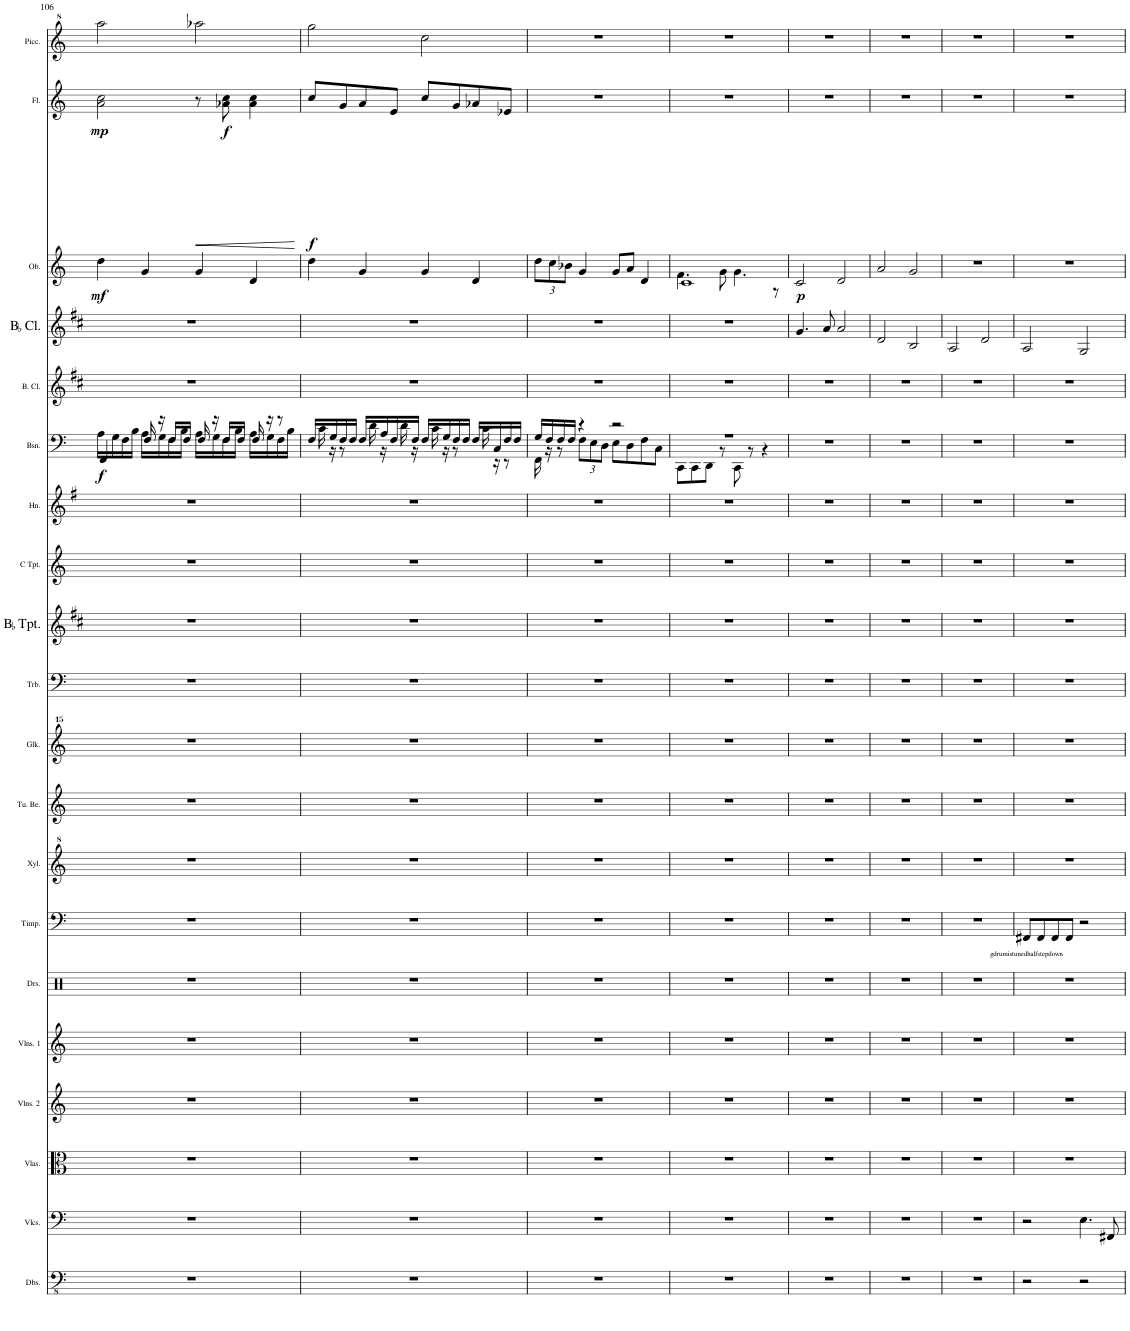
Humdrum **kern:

**kern	**kern	**kern	**kern	**kern	**kern	**kern	**text	**kern	**kern	**kern	**kern	**kern	**kern	**kern	**kern	**dynam	**kern	**kern	**kern	**dynam	**kern	**dynam	**kern
*part20	*part19	*part18	*part17	*part16	*part15	*part14	*part14	*part13	*part12	*part11	*part10	*part9	*part8	*part7	*part6	*part6	*part5	*part4	*part3	*part3	*part2	*part2	*part1
*staff20	*staff19	*staff18	*staff17	*staff16	*staff15	*staff14	*staff14	*staff13	*staff12	*staff11	*staff10	*staff9	*staff8	*staff7	*staff6	*staff6	*staff5	*staff4	*staff3	*staff3	*staff2	*staff2	*staff1
*I"Double Basses	*I"Violoncellos	*I"Violas	*I"Violins 2	*I"Violins 1	*I"Drumset	*I"Timpani	*	*I"Xylophone	*I"Tubular Bells	*I"Glockenspiel	*I"Trombone	*I"BaccidentalFlat Trumpet	*I"C Trumpet	*I"Horn	*I"Bassoon	*	*I"Bass Clarinet	*I"BaccidentalFlat Clarinet	*I"Oboe	*	*I"Flute	*	*I"Piccolo
*I'Dbs.	*I'Vlcs.	*I'Vlas.	*I'Vlns. 2	*I'Vlns. 1	*I'Drs.	*I'Timp.	*	*I'Xyl.	*I'Tu. Be.	*I'Glk.	*I'Trb.	*I'BaccidentalFlat Tpt.	*I'C Tpt.	*I'Hn.	*I'Bsn.	*	*I'B. Cl.	*I'BaccidentalFlat Cl.	*I'Ob.	*	*I'Fl.	*	*I'Picc.
!!LO:PB:g=z
*clefFv4	*clefF4	*clefC3	*clefG2	*clefG2	*clefX	*clefF4	*	*clefG^2	*clefG2	*clefG^^2	*clefF4	*clefG2	*clefG2	*clefG2	*clefF4	*	*clefG2	*clefG2	*clefG2	*	*clefG2	*	*clefG^2
*	*	*	*	*	*	*	*	*	*	*	*	*Trd1c2	*	*Trd4c7	*	*	*Trd8c14	*Trd1c2	*	*	*	*	*Trd-7c-12
*k[]	*k[]	*k[]	*k[]	*k[]	*k[]	*k[]	*	*k[]	*k[]	*k[]	*k[]	*k[f#c#]	*k[]	*k[f#]	*k[]	*	*k[f#c#]	*k[f#c#]	*k[]	*	*k[]	*	*k[]
*M4/4	*M4/4	*M4/4	*M4/4	*M4/4	*M4/4	*M4/4	*	*M4/4	*M4/4	*M4/4	*M4/4	*M4/4	*M4/4	*M4/4	*M4/4	*	*M4/4	*M4/4	*M4/4	*	*	*	*
=106	=106	=106	=106	=106	=106	=106	=106	=106	=106	=106	=106	=106	=106	=106	=106	=106	=106	=106	=106	=106	=106	=106	=106
*	*	*	*	*	*	*	*	*	*	*	*	*	*	*	*^	*	*	*	*	*	*	*	*
!	!	!	!	!	!	!	!	!	!	!	!	!	!	!	!	!	!LO:DY:b	!	!	!	!LO:DY:b	!	!LO:DY:b	!
1r	1r	1r	1r	1r	1r	1r	.	1r	1r	1r	1r	1r	1r	1r	4FF/	16A\LL	f	1r	1r	4dd\	mf	2a\ 2cc\	mp	2aaa\
.	.	.	.	.	.	.	.	.	.	.	.	.	.	.	.	16G\	.	.	.	.	.	.	.	.
.	.	.	.	.	.	.	.	.	.	.	.	.	.	.	.	16F\	.	.	.	.	.	.	.	.
.	.	.	.	.	.	.	.	.	.	.	.	.	.	.	.	16B\JJ	.	.	.	.	.	.	.	.
.	.	.	.	.	.	.	.	.	.	.	.	.	.	.	16F/	16A\LL	.	.	.	4g/	.	.	.	.
.	.	.	.	.	.	.	.	.	.	.	.	.	.	.	16r	16G\	.	.	.	.	.	.	.	.
.	.	.	.	.	.	.	.	.	.	.	.	.	.	.	16F/LL	16F\	.	.	.	.	.	.	.	.
.	.	.	.	.	.	.	.	.	.	.	.	.	.	.	16F/JJ	16B\JJ	.	.	.	.	.	.	.	.
!	!	!	!	!	!	!	!	!	!	!	!	!	!	!	!	!	!	!	!	!	!	!	!LO:HP:b	!
.	.	.	.	.	.	.	.	.	.	.	.	.	.	.	16F/	16A\LL	.	.	.	4g/	.	8r	<	2aaa-X\
.	.	.	.	.	.	.	.	.	.	.	.	.	.	.	16r	16G\	.	.	.	.	.	.	.	.
!	!	!	!	!	!	!	!	!	!	!	!	!	!	!	!	!	!	!	!	!	!	!	!LO:DY:b	!
.	.	.	.	.	.	.	.	.	.	.	.	.	.	.	16F/LL	16F\	.	.	.	.	.	8a-X\ 8cc\	f	.
.	.	.	.	.	.	.	.	.	.	.	.	.	.	.	16F/JJ	16B\JJ	.	.	.	.	.	.	.	.
.	.	.	.	.	.	.	.	.	.	.	.	.	.	.	16F/	16A\LL	.	.	.	4d/	.	4a-\ 4cc\	.	.
.	.	.	.	.	.	.	.	.	.	.	.	.	.	.	16r	16G\	.	.	.	.	.	.	.	.
.	.	.	.	.	.	.	.	.	.	.	.	.	.	.	8r	16F\	.	.	.	.	.	.	.	.
.	.	.	.	.	.	.	.	.	.	.	.	.	.	.	.	16B\JJ	.	.	.	.	.	.	.	.
*	*	*	*	*	*	*	*	*	*	*	*	*	*	*	*v	*v	*	*	*	*	*	*	*	*
.	.	.	.	.	.	.	.	.	.	.	.	.	.	.	.	.	.	.	.	.	.	[	.
=107	=107	=107	=107	=107	=107	=107	=107	=107	=107	=107	=107	=107	=107	=107	=107	=107	=107	=107	=107	=107	=107	=107	=107
*	*	*	*	*	*	*	*	*	*	*	*	*	*	*	*^	*	*	*	*	*	*	*	*
!	!	!	!	!	!	!	!	!	!	!	!	!	!	!	!	!	!	!	!	!	!	!	!LO:DY:b	!
1r	1r	1r	1r	1r	1r	1r	.	1r	1r	1r	1r	1r	1r	1r	16F/LL	16c\	.	1r	1r	4dd\	.	8cc/L	f	2ggg\
.	.	.	.	.	.	.	.	.	.	.	.	.	.	.	16G/	16r	.	.	.	.	.	.	.	.
.	.	.	.	.	.	.	.	.	.	.	.	.	.	.	16F/	8r	.	.	.	.	.	8g/	.	.
.	.	.	.	.	.	.	.	.	.	.	.	.	.	.	16F/JJ	.	.	.	.	.	.	.	.	.
.	.	.	.	.	.	.	.	.	.	.	.	.	.	.	16F/LL	16d\	.	.	.	4g/	.	8a/	.	.
.	.	.	.	.	.	.	.	.	.	.	.	.	.	.	16A/	16r	.	.	.	.	.	.	.	.
.	.	.	.	.	.	.	.	.	.	.	.	.	.	.	16F/	16d\	.	.	.	.	.	8e/J	.	.
.	.	.	.	.	.	.	.	.	.	.	.	.	.	.	16F/JJ	16r	.	.	.	.	.	.	.	.
.	.	.	.	.	.	.	.	.	.	.	.	.	.	.	16F/LL	16c\	.	.	.	4g/	.	8cc/L	.	2ccc\
.	.	.	.	.	.	.	.	.	.	.	.	.	.	.	16G/	16r	.	.	.	.	.	.	.	.
.	.	.	.	.	.	.	.	.	.	.	.	.	.	.	16F/	8r	.	.	.	.	.	8g/	.	.
.	.	.	.	.	.	.	.	.	.	.	.	.	.	.	16F/JJ	.	.	.	.	.	.	.	.	.
.	.	.	.	.	.	.	.	.	.	.	.	.	.	.	16F/LL	16c\	.	.	.	4d/	.	8a-X/	.	.
.	.	.	.	.	.	.	.	.	.	.	.	.	.	.	16C/	16r	.	.	.	.	.	.	.	.
.	.	.	.	.	.	.	.	.	.	.	.	.	.	.	16F/	8r	.	.	.	.	.	8e-X/J	.	.
.	.	.	.	.	.	.	.	.	.	.	.	.	.	.	16F/JJ	.	.	.	.	.	.	.	.	.
=108	=108	=108	=108	=108	=108	=108	=108	=108	=108	=108	=108	=108	=108	=108	=108	=108	=108	=108	=108	=108	=108	=108	=108	=108
*	*	*	*	*	*	*	*	*	*	*	*	*	*	*	*	*	*	*	*	*Xbrackettup	*	*	*	*
1r	1r	1r	1r	1r	1r	1r	.	1r	1r	1r	1r	1r	1r	1r	16G/LL	16FF\	.	1r	1r	12dd\L	.	1r	.	1r
.	.	.	.	.	.	.	.	.	.	.	.	.	.	.	16F/	16r	.	.	.	.	.	.	.	.
.	.	.	.	.	.	.	.	.	.	.	.	.	.	.	.	.	.	.	.	12cc\	.	.	.	.
.	.	.	.	.	.	.	.	.	.	.	.	.	.	.	16F/	8r	.	.	.	.	.	.	.	.
.	.	.	.	.	.	.	.	.	.	.	.	.	.	.	.	.	.	.	.	12b-X\J	.	.	.	.
.	.	.	.	.	.	.	.	.	.	.	.	.	.	.	16F/JJ	.	.	.	.	.	.	.	.	.
*	*	*	*	*	*	*	*	*	*	*	*	*	*	*	*	*Xbrackettup	*	*	*	*	*	*	*	*
.	.	.	.	.	.	.	.	.	.	.	.	.	.	.	4r	12F\L	.	.	.	4g/	.	.	.	.
.	.	.	.	.	.	.	.	.	.	.	.	.	.	.	.	12E\	.	.	.	.	.	.	.	.
.	.	.	.	.	.	.	.	.	.	.	.	.	.	.	.	12D\J	.	.	.	.	.	.	.	.
.	.	.	.	.	.	.	.	.	.	.	.	.	.	.	2r	8E\L	.	.	.	8g/L	.	.	.	.
.	.	.	.	.	.	.	.	.	.	.	.	.	.	.	.	8D\	.	.	.	8a/J	.	.	.	.
.	.	.	.	.	.	.	.	.	.	.	.	.	.	.	.	8F\	.	.	.	4d/	.	.	.	.
.	.	.	.	.	.	.	.	.	.	.	.	.	.	.	.	8C\J	.	.	.	.	.	.	.	.
=109	=109	=109	=109	=109	=109	=109	=109	=109	=109	=109	=109	=109	=109	=109	=109	=109	=109	=109	=109	=109	=109	=109	=109	=109
*	*	*	*	*	*	*	*	*	*	*	*	*	*	*	*	*	*	*	*	*^	*	*	*	*
1r	1r	1r	1r	1r	1r	1r	.	1r	1r	1r	1r	1r	1r	1r	1r	8CC\L	.	1r	1r	1c	4.f\	.	1r	.	1r
.	.	.	.	.	.	.	.	.	.	.	.	.	.	.	.	8CC\	.	.	.	.	.	.	.	.	.
.	.	.	.	.	.	.	.	.	.	.	.	.	.	.	.	8DD\J	.	.	.	.	.	.	.	.	.
.	.	.	.	.	.	.	.	.	.	.	.	.	.	.	.	8r	.	.	.	.	8g\	.	.	.	.
.	.	.	.	.	.	.	.	.	.	.	.	.	.	.	.	8CC\	.	.	.	.	4.g\	.	.	.	.
.	.	.	.	.	.	.	.	.	.	.	.	.	.	.	.	8r	.	.	.	.	.	.	.	.	.
.	.	.	.	.	.	.	.	.	.	.	.	.	.	.	.	4r	.	.	.	.	.	.	.	.	.
.	.	.	.	.	.	.	.	.	.	.	.	.	.	.	.	.	.	.	.	.	8r	.	.	.	.
*	*	*	*	*	*	*	*	*	*	*	*	*	*	*	*v	*v	*	*	*	*	*	*	*	*	*
=110	=110	=110	=110	=110	=110	=110	=110	=110	=110	=110	=110	=110	=110	=110	=110	=110	=110	=110	=110	=110	=110	=110	=110	=110
!	!	!	!	!	!	!	!	!	!	!	!	!	!	!	!	!	!	!	!	!	!LO:DY:b	!	!	!
*	*	*	*	*	*	*	*	*	*	*	*	*	*	*	*	*	*	*	*v	*v	*	*	*	*
1r	1r	1r	1r	1r	1r	1r	.	1r	1r	1r	1r	1r	1r	1r	1r	.	1r	4.g/	2c/	p	1r	.	1r
.	.	.	.	.	.	.	.	.	.	.	.	.	.	.	.	.	.	8a/	.	.	.	.	.
.	.	.	.	.	.	.	.	.	.	.	.	.	.	.	.	.	.	2a/	2d/	.	.	.	.
=111	=111	=111	=111	=111	=111	=111	=111	=111	=111	=111	=111	=111	=111	=111	=111	=111	=111	=111	=111	=111	=111	=111	=111
1r	1r	1r	1r	1r	1r	1r	.	1r	1r	1r	1r	1r	1r	1r	1r	.	1r	2d/	2a/	.	1r	.	1r
.	.	.	.	.	.	.	.	.	.	.	.	.	.	.	.	.	.	2B/	2g/	.	.	.	.
=112	=112	=112	=112	=112	=112	=112	=112	=112	=112	=112	=112	=112	=112	=112	=112	=112	=112	=112	=112	=112	=112	=112	=112
1r	1r	1r	1r	1r	1r	1r	.	1r	1r	1r	1r	1r	1r	1r	1r	.	1r	2A/	1r	.	1r	.	1r
.	.	.	.	.	.	.	.	.	.	.	.	.	.	.	.	.	.	2d/	.	.	.	.	.
=113	=113	=113	=113	=113	=113	=113	=113	=113	=113	=113	=113	=113	=113	=113	=113	=113	=113	=113	=113	=113	=113	=113	=113
!	!	!	!	!	!	!	!LO:LY:b	!	!	!	!	!	!	!	!	!	!	!	!	!	!	!	!
2r	2r	1r	1r	1r	1r	8FF#X/L	gdrumistunedhalfstepdown	1r	1r	1r	1r	1r	1r	1r	1r	.	1r	2A/	1r	.	1r	.	1r
.	.	.	.	.	.	8FF#/	.	.	.	.	.	.	.	.	.	.	.	.	.	.	.	.	.
.	.	.	.	.	.	8FF#/	.	.	.	.	.	.	.	.	.	.	.	.	.	.	.	.	.
.	.	.	.	.	.	8FF#/J	.	.	.	.	.	.	.	.	.	.	.	.	.	.	.	.	.
2r	4.E\	.	.	.	.	2r	.	.	.	.	.	.	.	.	.	.	.	2G/	.	.	.	.	.
.	8FF#X/	.	.	.	.	.	.	.	.	.	.	.	.	.	.	.	.	.	.	.	.	.	.
=	=	=	=	=	=	=	=	=	=	=	=	=	=	=	=	=	=	=	=	=	=	=	=
*-	*-	*-	*-	*-	*-	*-	*-	*-	*-	*-	*-	*-	*-	*-	*-	*-	*-	*-	*-	*-	*-	*-	*-
